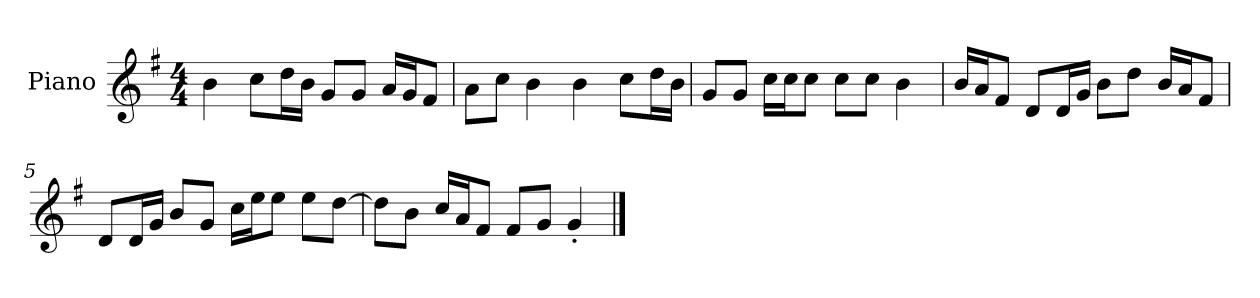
**kern
*part1
*staff1
*I"Piano
*I'P-no
*clefG2
*k[f#]
*M4/4
*MM90
=1
4b\
8cc\L
16dd\L
16b\JJ
8g/L
8g/J
16a/LL
16g/J
8f#/J
=2
8a\L
8cc\J
4b\
4b\
8cc\L
16dd\L
16b\JJ
=3
8g/L
8g/J
16cc\LL
16cc\J
8cc\J
8cc\L
8cc\J
4b\
=4
16b/LL
16a/J
8f#/J
8d/L
16d/L
16g/JJ
8b\L
8dd\J
16b/LL
16a/J
8f#/J
!!LO:LB:g=z
=5
8d/L
16d/L
16g/JJ
8b/L
8g/J
16cc\LL
16ee\J
8ee\J
8ee\L
[8dd\J
=6
8dd\L]
8b\J
16cc/LL
16a/J
8f#/J
8f#/L
8g/J
4g'/
==
*-
